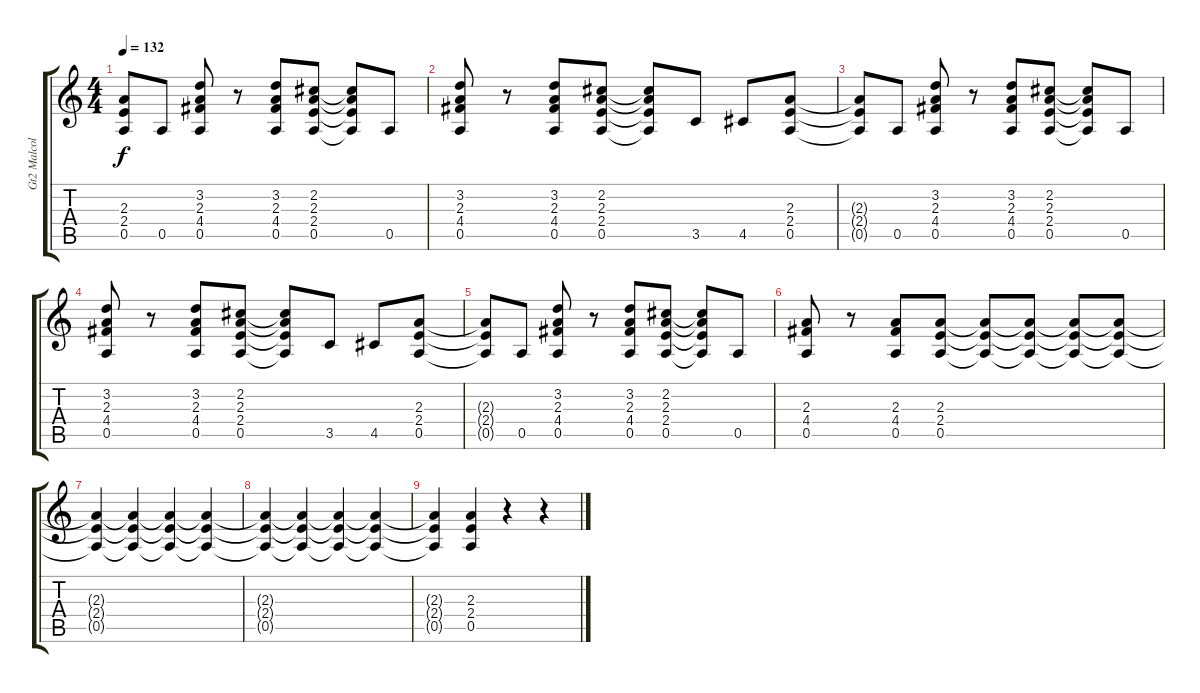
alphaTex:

\track ("Gt2 Malcolm" "Gt2 Malcol") {instrument overdrivenguitar}
\staff {score tabs}
\tuning (E4 B3 G3 D3 A2 E2) {hide}
\ts (4 4)
\tempo 132
\clef g2
\ks c
(2.3{t} 2.4{t} 0.5{t}).8{dy f} 0.5.8 (3.2 2.3 4.4 0.5).8 r.8 (3.2 2.3 4.4 0.5).8 (2.2 2.3 2.4 0.5).8 (2.2{t} 2.3{t} 2.4{t} 0.5{t}).8 0.5.8 |
(3.2 2.3 4.4 0.5).8 r.8 (3.2 2.3 4.4 0.5).8 (2.2 2.3 2.4 0.5).8 (2.2{t} 2.3{t} 2.4{t} 0.5{t}).8 3.5.8 4.5.8 (2.3 2.4 0.5).8 |
(2.3{t} 2.4{t} 0.5{t}).8 0.5.8 (3.2 2.3 4.4 0.5).8 r.8 (3.2 2.3 4.4 0.5).8 (2.2 2.3 2.4 0.5).8 (2.2{t} 2.3{t} 2.4{t} 0.5{t}).8 0.5.8 |
(3.2 2.3 4.4 0.5).8 r.8 (3.2 2.3 4.4 0.5).8 (2.2 2.3 2.4 0.5).8 (2.2{t} 2.3{t} 2.4{t} 0.5{t}).8 3.5.8 4.5.8 (2.3 2.4 0.5).8 |
(2.3{t} 2.4{t} 0.5{t}).8 0.5.8 (3.2 2.3 4.4 0.5).8 r.8 (3.2 2.3 4.4 0.5).8 (2.2 2.3 2.4 0.5).8 (2.2{t} 2.3{t} 2.4{t} 0.5{t}).8 0.5.8 |
(2.3 4.4 0.5).8 r.8 (2.3 4.4 0.5).8 (2.3 2.4 0.5).8 (2.3{t} 2.4{t} 0.5{t}).8 (2.3{t} 2.4{t} 0.5{t}).8 (2.3{t} 2.4{t} 0.5{t}).8 (2.3{t} 2.4{t} 0.5{t}).8 |
(2.3{t} 2.4{t} 0.5{t}).4 (2.3{t} 2.4{t} 0.5{t}).4 (2.3{t} 2.4{t} 0.5{t}).4 (2.3{t} 2.4{t} 0.5{t}).4 |
(2.3{t} 2.4{t} 0.5{t}).4 (2.3{t} 2.4{t} 0.5{t}).4 (2.3{t} 2.4{t} 0.5{t}).4 (2.3{t} 2.4{t} 0.5{t}).4 |
(2.3{t} 2.4{t} 0.5{t}).4 (2.3 2.4 0.5).4 r.4 r.4
